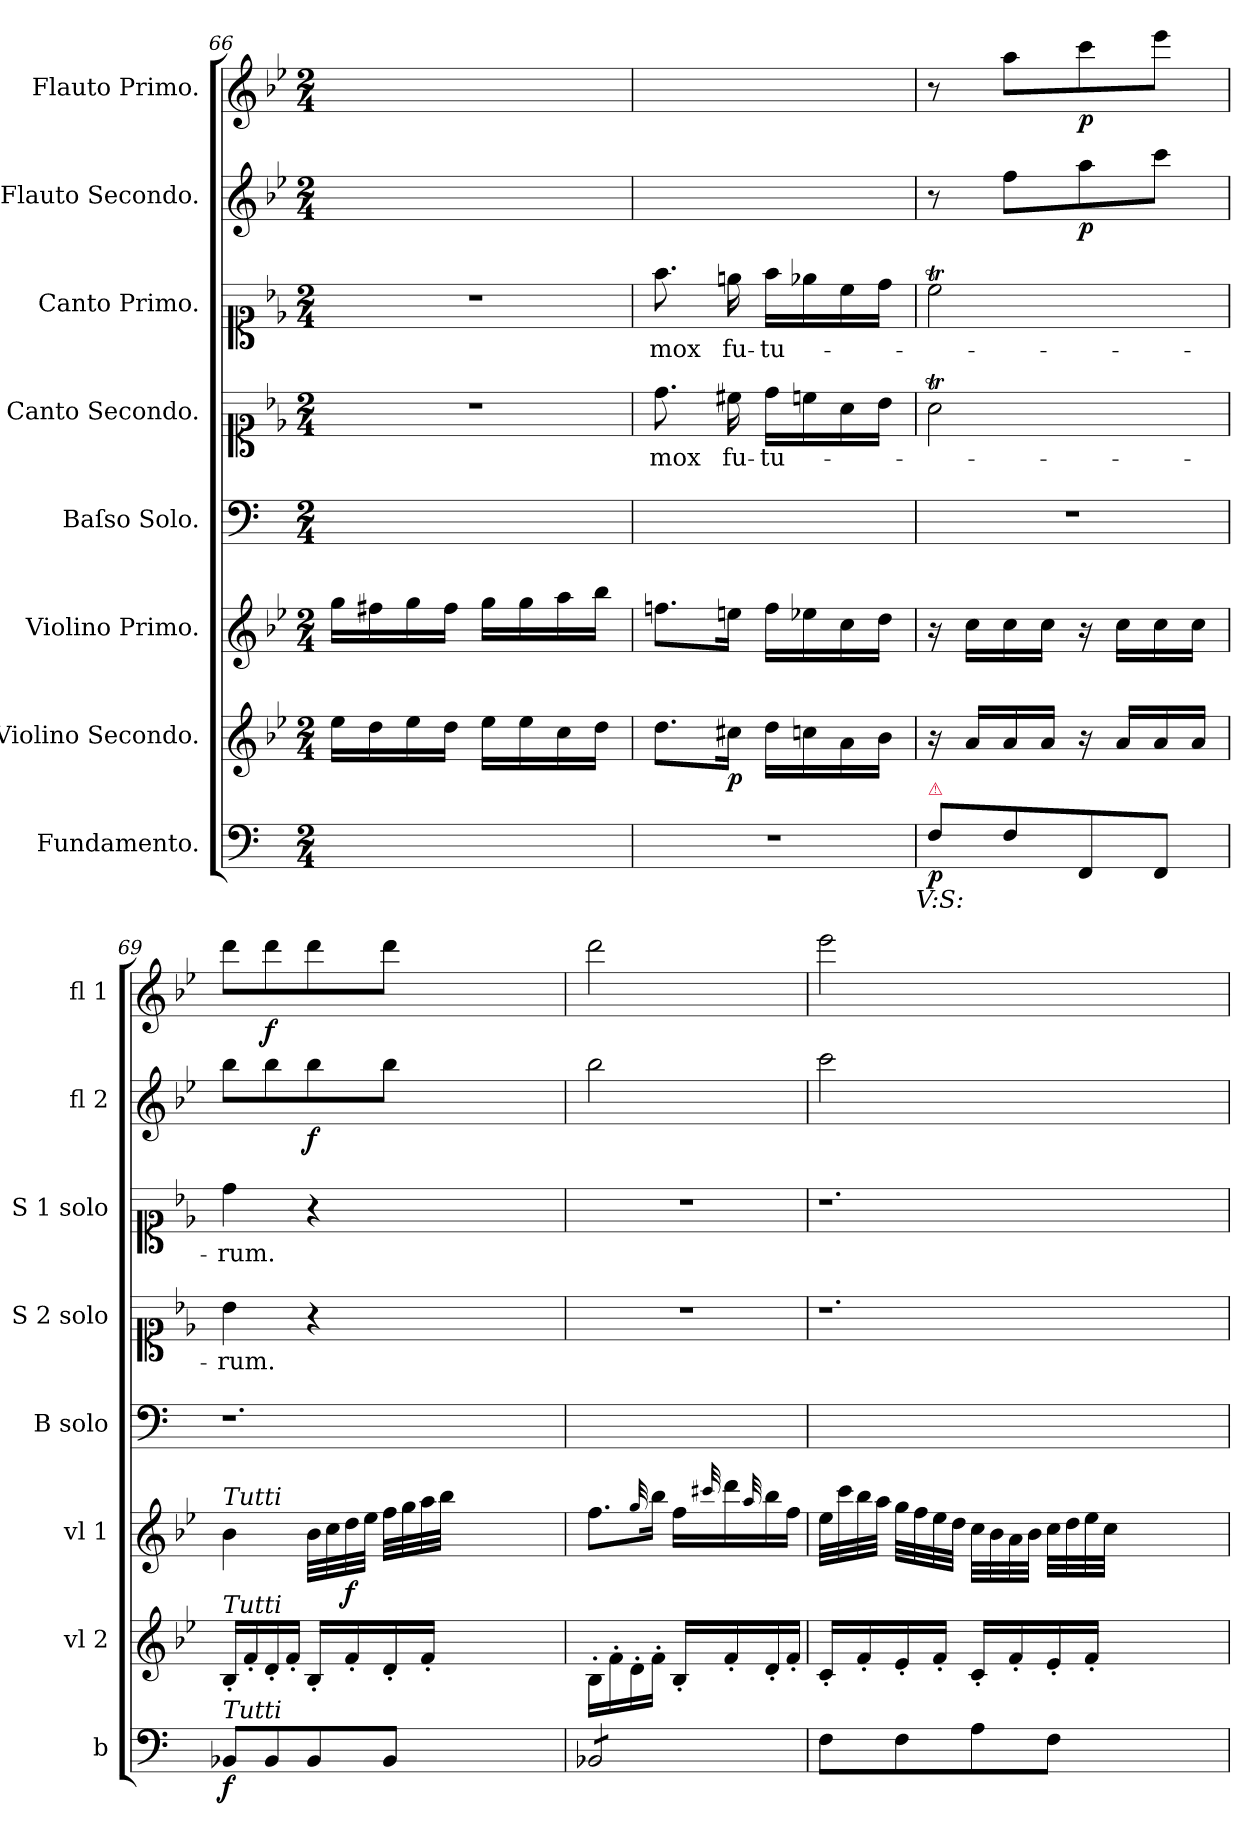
**kern	**dynam	**kern	**dynam	**kern	**dynam	**kern	**kern	**text	**kern	**text	**kern	**dynam	**kern	**dynam
*part8	*part8	*part7	*part7	*part6	*part6	*part5	*part4	*part4	*part3	*part3	*part2	*part2	*part1	*part1
*staff8	*staff8	*staff7	*staff7	*staff6	*staff6	*staff5	*staff4	*staff4	*staff3	*staff3	*staff2	*staff2	*staff1	*staff1
*I"Fundamento.	*	*I"Violino Secondo.	*	*I"Violino Primo.	*	*I"Baſso Solo.	*I"Canto Secondo.	*	*I"Canto Primo.	*	*I"Flauto Secondo.	*	*I"Flauto Primo.	*
*I'b	*	*I'vl 2	*	*I'vl 1	*	*I'B solo	*I'S 2 solo	*	*I'S 1 solo	*	*I'fl 2	*	*I'fl 1	*
*clefF4	*	*clefG2	*	*clefG2	*	*clefF4	*clefC1	*	*clefC1	*	*clefG2	*	*clefG2	*
*	*	*k[b-e-]	*	*k[b-e-]	*	*	*k[b-e-]	*	*k[b-e-]	*	*k[b-e-]	*	*k[b-e-]	*
*M2/4	*	*M2/4	*	*M2/4	*	*M2/4	*M2/4	*	*M2/4	*	*M2/4	*	*M2/4	*
=66	=66	=66	=66	=66	=66	=66	=66	=66	=66	=66	=66	=66	=66	=66
!	!	!	!	!	!LO:DY:b	!	!	!	!	!	!	!	!	!
2ryy	.	16ee-\LL	.	16gg\LL	mezze forte	2ryy	2r	.	2r	.	2ryy	.	2ryy	.
.	.	16dd\	.	16ff#X\	.	.	.	.	.	.	.	.	.	.
.	.	16ee-\	.	16gg\	.	.	.	.	.	.	.	.	.	.
.	.	16dd\JJ	mezzefor	16ff#\JJ	.	.	.	.	.	.	.	.	.	.
.	.	16ee-\LL	.	16gg\LL	.	.	.	.	.	.	.	.	.	.
.	.	16ee-\	.	16gg\	.	.	.	.	.	.	.	.	.	.
.	.	16cc\	.	16aa\	.	.	.	.	.	.	.	.	.	.
.	.	16dd\JJ	.	16bb-\JJ	.	.	.	.	.	.	.	.	.	.
=67	=67	=67	=67	=67	=67	=67	=67	=67	=67	=67	=67	=67	=67	=67
!	!	!	!	!	!LO:DY:b	!	!	!	!	!	!	!	!	!
2r	.	8.dd\L	.	8.ffn\L	piano	2ryy	8.dd\	mox	8.ff\	mox	2ryy	.	2ryy	.
.	.	16cc#X\Jk	p	16een\Jk	.	.	16cc#X\	fu-	16een\	fu-	.	.	.	.
.	.	16dd\LL	.	16ff\LL	.	.	16dd\LL	-tu-	16ff\LL	-tu-	.	.	.	.
.	.	16ccn\	.	16ee-X\	.	.	16ccn\	.	16ee-X\	.	.	.	.	.
.	.	16a\	.	16cc\	.	.	16a\	.	16cc\	.	.	.	.	.
.	.	16b-\JJ	.	16dd\JJ	.	.	16b-\JJ	.	16dd\JJ	.	.	.	.	.
!LO:TX:b:i:t=V&colon;S&colon;	!	!	!	!	!	!	!	!	!	!	!	!	!	!
=68	=68	=68	=68	=68	=68	=68	=68	=68	=68	=68	=68	=68	=68	=68
!LO:TX:a:color=crimson:t=⚠	!	!	!	!	!	!	!	!	!	!	!	!	!	!
8F\L	p	16r	.	16r	.	2r	2at\	.	2ccT\	.	8r	.	8r	.
.	.	16a/LL	.	16cc\LL	.	.	.	.	.	.	.	.	.	.
8F\	.	16a/	.	16cc\	.	.	.	.	.	.	8ff\L	.	8aa\L	.
.	.	16a/JJ	.	16cc\JJ	.	.	.	.	.	.	.	.	.	.
8FF/	.	16r	.	16r	.	.	.	.	.	.	8aa\	p	8ccc\	p
.	.	16a/LL	.	16cc\LL	.	.	.	.	.	.	.	.	.	.
8FF/J	.	16a/	.	16cc\	.	.	.	.	.	.	8ccc\J	.	8eee-\J	.
.	.	16a/JJ	.	16cc\JJ	.	.	.	.	.	.	.	.	.	.
=69	=69	=69	=69	=69	=69	=69	=69	=69	=69	=69	=69	=69	=69	=69
!	!	!	!	!LO:TX:a:i:t=Tutti	!	!	!	!	!	!	!	!	!	!
!	!	!LO:TX:a:i:t=Tutti	!	!	!	!	!	!	!	!	!	!	!	!
!LO:TX:a:i:t=Tutti	!	!	!	!	!	!	!	!	!	!	!	!	!	!
8BB-/L	f	16B-'/LL	.	4b-\	.	1.r	4b-\	-rum.	4dd\	-rum.	8bb-\L	.	8ddd\L	.
.	.	16f'/	.	.	.	.	.	.	.	.	.	.	.	.
8BB-/	.	16d'/	.	.	.	.	.	.	.	.	8bb-\	.	8ddd\	f
.	.	16f'/JJ	.	.	.	.	.	.	.	.	.	.	.	.
8BB-/	.	16B-'/LL	.	32b-\LLL	.	.	4r	.	4r	.	8bb-\	f	8ddd\	.
.	.	.	.	32cc\	.	.	.	.	.	.	.	.	.	.
!	!	!	!	!	!LO:DY:b	!	!	!	!	!	!	!	!	!
.	.	16f'/	.	32dd\	f	.	.	.	.	.	.	.	.	.
.	.	.	.	32ee-\JJJ	.	.	.	.	.	.	.	.	.	.
8BB-/J	.	16d'/	.	32ff\LLL	.	.	.	.	.	.	8bb-\J	.	8ddd\J	.
.	.	.	.	32gg\	.	.	.	.	.	.	.	.	.	.
.	.	16f'/JJ	.	32aa\	.	.	.	.	.	.	.	.	.	.
.	.	.	.	32bb-\JJJ	.	.	.	.	.	.	.	.	.	.
1ryy	.	1ryy	.	1ryy	.	.	1ryy	.	1ryy	.	1ryy	.	1ryy	.
=70	=70	=70	=70	=70	=70	=70	=70	=70	=70	=70	=70	=70	=70	=70
*tremolo	*	*	*	*	*	*	*	*	*	*	*	*	*	*
8BB-/L	.	16B-'/LL	.	8.ff\L	.	2ryy	2r	.	2r	.	2bb-\	.	2ddd\	.
.	.	16f'\	.	.	.	.	.	.	.	.	.	.	.	.
8BB-/	.	16d'\	.	.	.	.	.	.	.	.	.	.	.	.
.	.	.	.	32qqgg/	.	.	.	.	.	.	.	.	.	.
.	.	16f'\JJ	.	16bb-\Jk	.	.	.	.	.	.	.	.	.	.
8BB-/	.	16B-'/LL	.	16ff\LL	.	.	.	.	.	.	.	.	.	.
.	.	.	.	32qqccc#X/	.	.	.	.	.	.	.	.	.	.
.	.	16f'/	.	16ddd\	.	.	.	.	.	.	.	.	.	.
.	.	.	.	32qqaa/	.	.	.	.	.	.	.	.	.	.
8BB-/J	.	16d'/	.	16bb-\	.	.	.	.	.	.	.	.	.	.
*Xtremolo	*	*	*	*	*	*	*	*	*	*	*	*	*	*
.	.	16f'/JJ	.	16ff\JJ	.	.	.	.	.	.	.	.	.	.
=71	=71	=71	=71	=71	=71	=71	=71	=71	=71	=71	=71	=71	=71	=71
8F\L	.	16c'/LL	.	32ee-\LLL	.	1.ryy	1.r	.	1.r	.	2ccc\	.	2eee-\	.
.	.	.	.	32ccc\	.	.	.	.	.	.	.	.	.	.
.	.	16f'/	.	32bb-\	.	.	.	.	.	.	.	.	.	.
.	.	.	.	32aa\JJJ	.	.	.	.	.	.	.	.	.	.
8F\	.	16e-'/	.	32gg\LLL	.	.	.	.	.	.	.	.	.	.
.	.	.	.	32ff\	.	.	.	.	.	.	.	.	.	.
.	.	16f'/JJ	.	32ee-\	.	.	.	.	.	.	.	.	.	.
.	.	.	.	32dd\JJJ	.	.	.	.	.	.	.	.	.	.
8A\	.	16c'/LL	.	32cc\LLL	.	.	.	.	.	.	.	.	.	.
.	.	.	.	32b-\	.	.	.	.	.	.	.	.	.	.
.	.	16f'/	.	32a\	.	.	.	.	.	.	.	.	.	.
.	.	.	.	32b-\JJJ	.	.	.	.	.	.	.	.	.	.
8F\J	.	16e-'/	.	32cc\LLL	.	.	.	.	.	.	.	.	.	.
.	.	.	.	32dd\	.	.	.	.	.	.	.	.	.	.
.	.	16f'/JJ	.	32ee-\	.	.	.	.	.	.	.	.	.	.
.	.	.	.	32cc\JJJ	.	.	.	.	.	.	.	.	.	.
1ryy	.	1ryy	.	1ryy	.	.	.	.	.	.	1ryy	.	1ryy	.
=	=	=	=	=	=	=	=	=	=	=	=	=	=	=
*-	*-	*-	*-	*-	*-	*-	*-	*-	*-	*-	*-	*-	*-	*-
